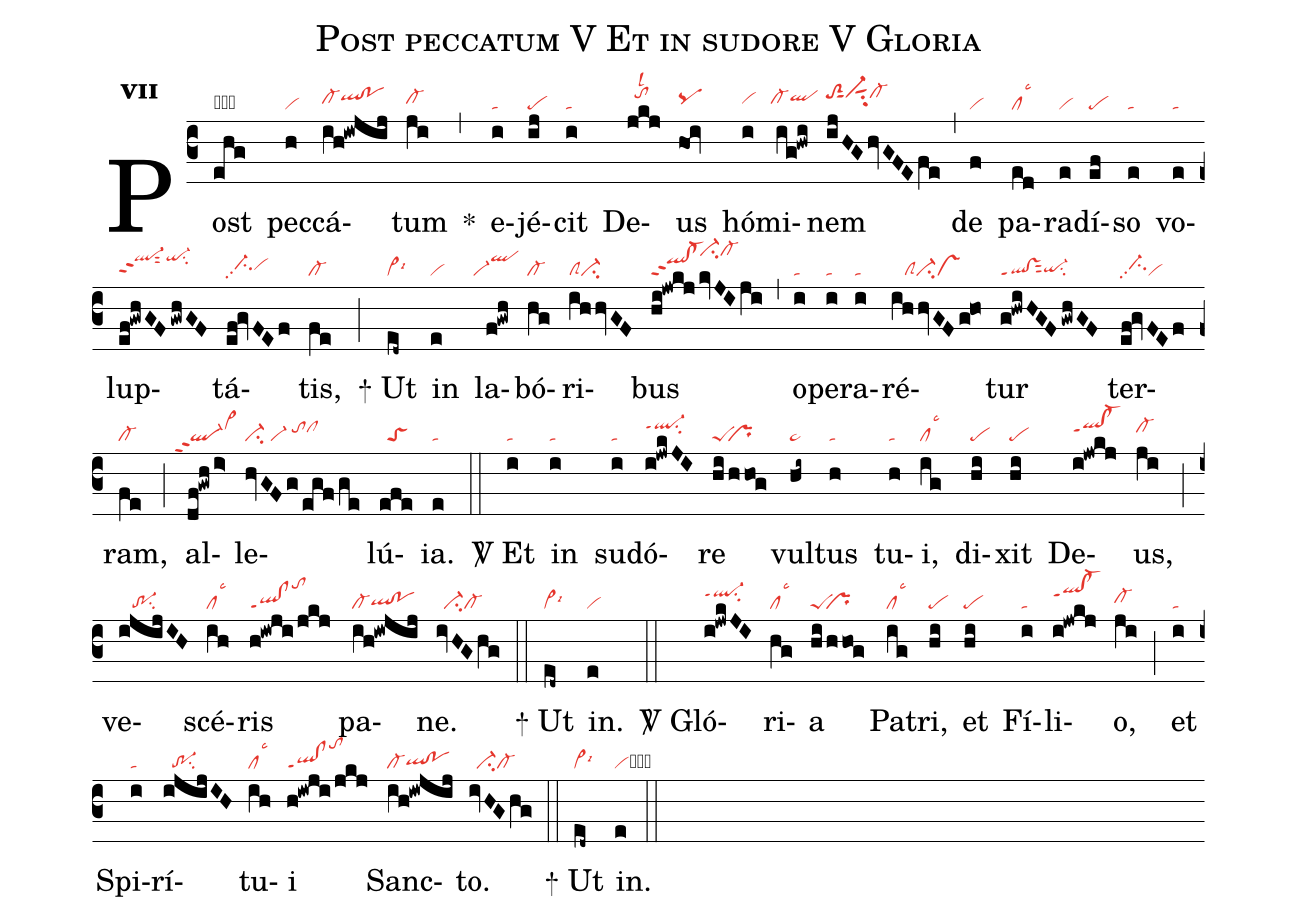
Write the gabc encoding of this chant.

name:Post peccatum V Et in sudore V Gloria;
office-part:re;
mode:7;
nabc-lines:1;
%%
initial-style: 1;
name: Post peccatum;
mode: 7;
office-part: Responsorium;
annotation: Resp.;
annotation: vii;
nabc-lines: 1;
%%
(c3) Post(ehg|ob//to) pec(h|vi)cá(ih!iwjij|cl-hhqlhi!pohi)tum(ji|cl-hh) <sp>*</sp>(,) e(i|ta)jé(ij|pe)cit(i|ta) De(jkj|//tohjlsl2)us(hoi|pqhh) hó(i|vihh)mi(ig!hwi|`cl-hhqlhi)nem(ijHGhvGFEfe|toS2hjsut1vi-hjsut1su2cl-hj) (,) de(f|vi) pa(ed|cllsc3)ra(e|vi)dí(ef|pe)so(e|ta) vo(e|ta)lup(ef!gwhGF/gwhGF|ql-hkppt2sut2qi-hksu2)tá(ef!gvFEf|//ci-hhpp2vihh)tis,(fe|cl-) (;)

<sp>+</sp> Ut(ed~|vi>lsi6) in(e|vi) la(f!gwh|```vi-qlhk)bó(hg|cl-)ri(ihhvGF|clSci-)bus(hi!jwkj/kvJIji|qlhj!cl-hjppt2`ci-hmcl-hm) (,) o(i|ta)pe(i|ta)ra(i|ta)ré(ihhvGFg!ho|///clSci-vs)tur(g!hwiHGF/gwhGF|ql!vsppt1sut2qi-hgsu2) ter(ef!gvFEf|//ci-hhpp2vi)ram,(fe|cl-) (;) al(df!gwh/i>|```ql-ppt2vi>hj)le(hvGFg/egf/ge|ci-/vi-/tohiclhi)lú(efe|//toS)ia.(e|ta) (::)

<sp>V/</sp> Et(i|ta) in(i|ta) su(i|ta)dó(i!jwkJI|ql-hjppt1su2)re(hi/hhog|peS``pr) vul(hi~|ta>)tus(h|ta) tu(h|ta)i,(ig|cllsc3) di(hi|pe)xit(hi|pe) De(i!jwkj|qlhi!cl-hippt1)us,(ji|cl-hi) (;) ve(ijijIH|///tr-1su2)scé(ih|cllsc3)ris(h!iwji/jkj|ql!clppt1tohm) pa(ih!iwjij|cl-qlhg!pohg)ne.(ivHGhg|//ci-cl-) (::)

<sp>+</sp> Ut(ed~|vi>lsi6) in.(e|vi) (::)

<sp>V/</sp> Gló(i!jwkJI|ql-hjppt1su2)ri(hg|cllsc3)a(hi/hhog|peS``pr) Pa(ig|cllsc3)tri,(hi|pe) et(hi|pe) Fí(i|ta)li(i!jwkj|qlhj!cl-hjppt1)o,(ji|cl-hh) (;) et(i|ta) Spi(i|ta)rí(ijijIH|//tr-1su2)tu(ih|cllsc3)i(h!iwji/jkj|ql!clppt1tohm) Sanc(ih!iwjij|cl-qlhg!pohg)to.(ivHGhg|//ci-cl-) (::)

<sp>+</sp> Ut(ed~|vi>lsi6) in.(e|vicb) (::)
